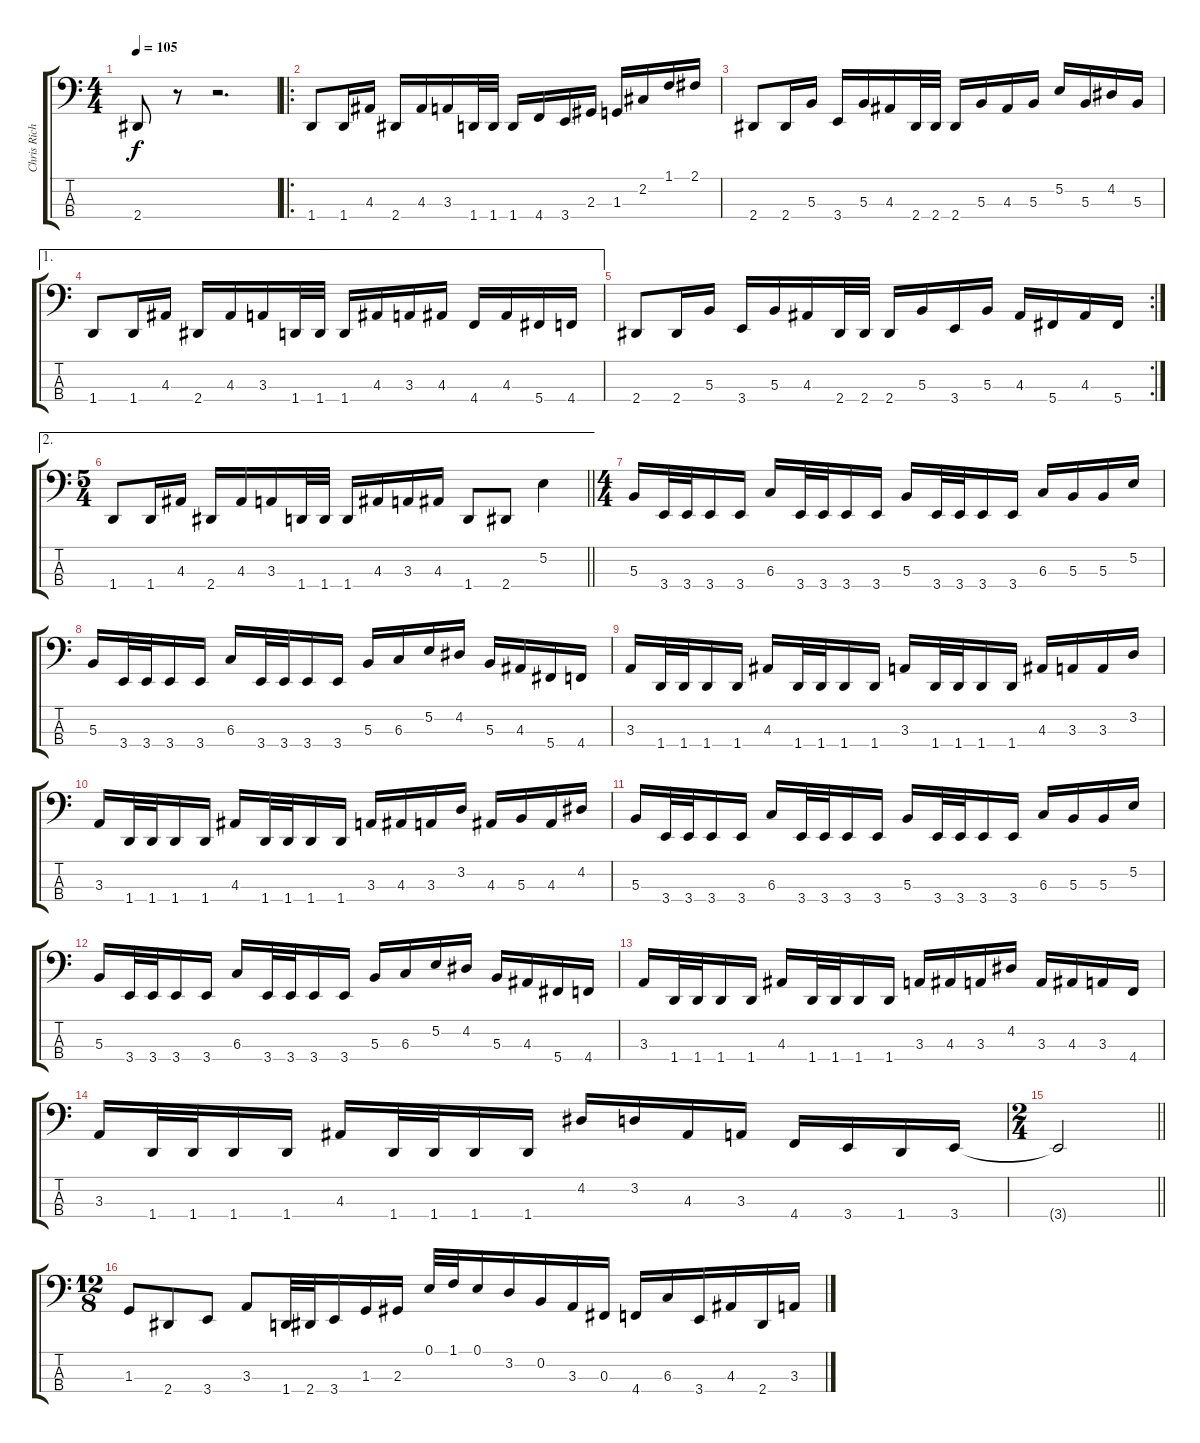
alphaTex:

\track ("Chris Richards" "Chris Rich") {instrument electricbassfinger}
\staff {score tabs}
\tuning (E2 B1 Gb1 Db1) {hide}
\ts (4 4)
\tempo 105
\clef f4
\ks c
2.4.8{dy f} r.8 r.2{d} |
\ro
1.4.8 1.4.16 4.3.16 2.4.16 4.3.16 3.3.16 1.4.32 1.4.32 1.4.16 4.4.16 3.4.16 2.3.16 1.3.16 2.2.16 1.1.16 2.1.16 |
2.4.8 2.4.16 5.3.16 3.4.16 5.3.16 4.3.16 2.4.32 2.4.32 2.4.16 5.3.16 4.3.16 5.3.16 5.2.16 5.3.16 4.2.16 5.3.16 |
\ae 1
1.4.8 1.4.16 4.3.16 2.4.16 4.3.16 3.3.16 1.4.32 1.4.32 1.4.16 4.3.16 3.3.16 4.3.16 4.4.16 4.3.16 5.4.16 4.4.16 |
\rc 2
2.4.8 2.4.16 5.3.16 3.4.16 5.3.16 4.3.16 2.4.32 2.4.32 2.4.16 5.3.16 3.4.16 5.3.16 4.3.16 5.4.16 4.3.16 5.4.16 |
\ae 2
\ts (5 4)
\barLineRight lightlight
1.4.8 1.4.16 4.3.16 2.4.16 4.3.16 3.3.16 1.4.32 1.4.32 1.4.16 4.3.16 3.3.16 4.3.16 1.4.8 2.4.8 5.2.4 |
\ts (4 4)
5.3.16 3.4.32 3.4.32 3.4.16 3.4.16 6.3.16 3.4.32 3.4.32 3.4.16 3.4.16 5.3.16 3.4.32 3.4.32 3.4.16 3.4.16 6.3.16 5.3.16 5.3.16 5.2.16 |
5.3.16 3.4.32 3.4.32 3.4.16 3.4.16 6.3.16 3.4.32 3.4.32 3.4.16 3.4.16 5.3.16 6.3.16 5.2.16 4.2.16 5.3.16 4.3.16 5.4.16 4.4.16 |
3.3.16 1.4.32 1.4.32 1.4.16 1.4.16 4.3.16 1.4.32 1.4.32 1.4.16 1.4.16 3.3.16 1.4.32 1.4.32 1.4.16 1.4.16 4.3.16 3.3.16 3.3.16 3.2.16 |
3.3.16 1.4.32 1.4.32 1.4.16 1.4.16 4.3.16 1.4.32 1.4.32 1.4.16 1.4.16 3.3.16 4.3.16 3.3.16 3.2.16 4.3.16 5.3.16 4.3.16 4.2.16 |
5.3.16 3.4.32 3.4.32 3.4.16 3.4.16 6.3.16 3.4.32 3.4.32 3.4.16 3.4.16 5.3.16 3.4.32 3.4.32 3.4.16 3.4.16 6.3.16 5.3.16 5.3.16 5.2.16 |
5.3.16 3.4.32 3.4.32 3.4.16 3.4.16 6.3.16 3.4.32 3.4.32 3.4.16 3.4.16 5.3.16 6.3.16 5.2.16 4.2.16 5.3.16 4.3.16 5.4.16 4.4.16 |
3.3.16 1.4.32 1.4.32 1.4.16 1.4.16 4.3.16 1.4.32 1.4.32 1.4.16 1.4.16 3.3.16 4.3.16 3.3.16 4.2.16 3.3.16 4.3.16 3.3.16 4.4.16 |
3.3.16 1.4.32 1.4.32 1.4.16 1.4.16 4.3.16 1.4.32 1.4.32 1.4.16 1.4.16 4.2.16 3.2.16 4.3.16 3.3.16 4.4.16 3.4.16 1.4.16 3.4.16 |
\ts (2 4)
\barLineRight lightlight
3.4{t}.2 |
\ts (12 8)
1.3.8 2.4.8 3.4.8 3.3.8 1.4.32 2.4.32 3.4.16 1.3.16 2.3.16 0.1.32 1.1.32 0.1.16 3.2.16 0.2.16 3.3.16 0.3.16 4.4.16 6.3.16 3.4.16 4.3.16 2.4.16 3.3.16
